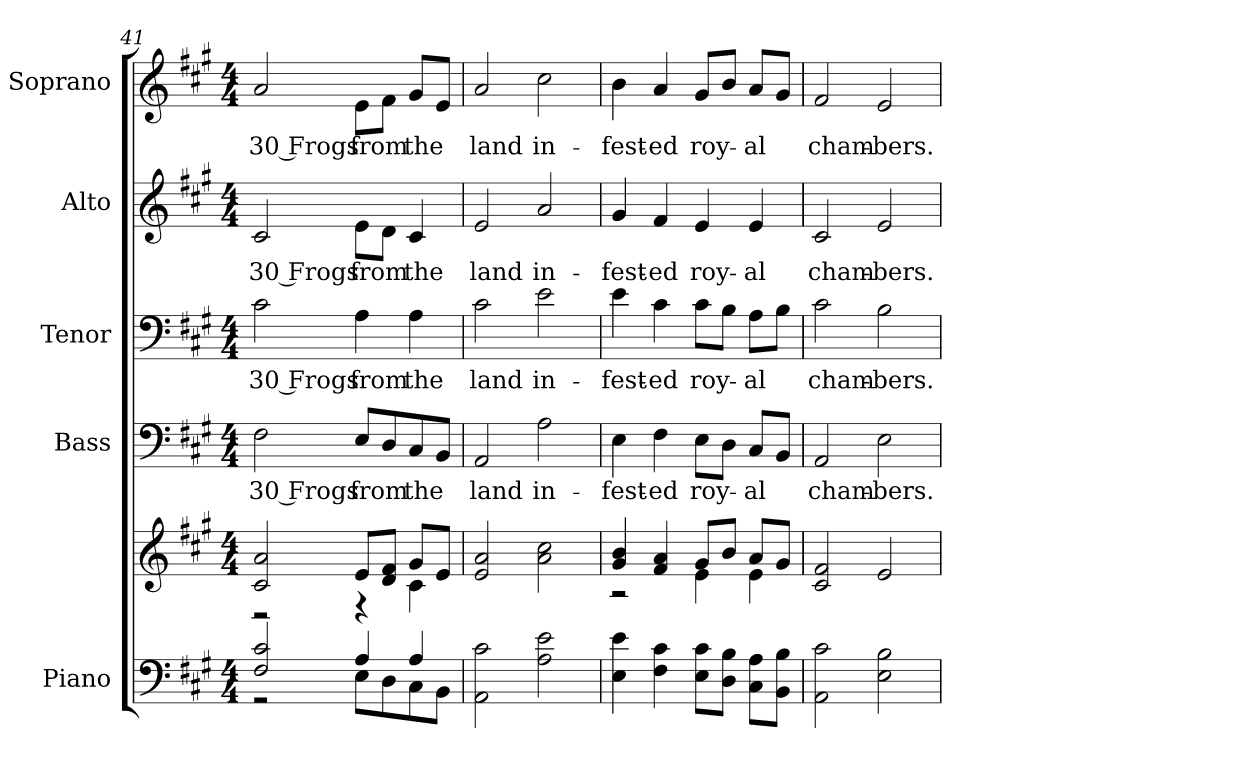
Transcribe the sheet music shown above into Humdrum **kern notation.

**kern	**kern	**kern	**text	**kern	**text	**kern	**text	**kern	**text
*part5	*part5	*part4	*part4	*part3	*part3	*part2	*part2	*part1	*part1
*staff6	*staff5	*staff4	*staff4	*staff3	*staff3	*staff2	*staff2	*staff1	*staff1
*I"Piano	*	*I"Bass	*	*I"Tenor	*	*I"Alto	*	*I"Soprano	*
*I'Pno.	*	*I'B.	*	*I'T.	*	*I'A.	*	*I'S.	*
!!LO:PB:g=z
*clefF4	*clefG2	*clefF4	*	*clefF4	*	*clefG2	*	*clefG2	*
*k[f#c#g#]	*k[f#c#g#]	*k[f#c#g#]	*	*k[f#c#g#]	*	*k[f#c#g#]	*	*k[f#c#g#]	*
*A:	*A:	*A:	*	*A:	*	*A:	*	*A:	*
*M4/4	*M4/4	*M4/4	*	*M4/4	*	*M4/4	*	*M4/4	*
=41	=41	=41	=41	=41	=41	=41	=41	=41	=41
*^	*^	*	*	*	*	*	*	*	*
!	!	!	!	!	!LO:LY:b:color=#000000	!	!	!	!	!	!
!	!	!	!	!	!	!	!LO:LY:b:color=#000000	!	!	!	!
!	!	!	!	!	!	!	!	!	!LO:LY:b:color=#000000	!	!
!	!	!	!	!	!	!	!	!	!	!	!LO:LY:b:color=#000000
2F#i/ 2c#i	2r	2c#i/ 2ai	2r	2F#i\	30 Frogs	2c#i\	30 Frogs	2c#i/	30 Frogs	2ai/	30 Frogs
!	!	!	!	!	!LO:LY:b:color=#000000	!	!	!	!	!	!
!	!	!	!	!	!	!	!LO:LY:b:color=#000000	!	!	!	!
!	!	!	!	!	!	!	!	!	!LO:LY:b:color=#000000	!	!
!	!	!	!	!	!	!	!	!	!	!	!LO:LY:b:color=#000000
4Ai/	8Ei\L	8ei/L	4r	8Ei/L	from	4Ai\	from	8ei\L	from	8ei\L	from
.	8Di\	8di/ 8f#iJ	.	8Di/	.	.	.	8di\J	.	8f#i\J	.
!	!	!	!	!	!LO:LY:b:color=#000000	!	!	!	!	!	!
!	!	!	!	!	!	!	!LO:LY:b:color=#000000	!	!	!	!
!	!	!	!	!	!	!	!	!	!LO:LY:b:color=#000000	!	!
!	!	!	!	!	!	!	!	!	!	!	!LO:LY:b:color=#000000
4Ai/	8C#i\	8g#i/L	4c#i\	8C#i/	the	4Ai\	the	4c#i/	the	8g#i/L	the
.	8BBi\J	8ei/J	.	8BBi/J	.	.	.	.	.	8ei/J	.
*v	*v	*	*	*	*	*	*	*	*	*	*
*	*v	*v	*	*	*	*	*	*	*	*
=42	=42	=42	=42	=42	=42	=42	=42	=42	=42
*^	*	*	*	*	*	*	*	*	*
!	!	!	!	!LO:LY:b:color=#000000	!	!	!	!	!	!
*v	*v	*	*	*	*	*	*	*	*	*
*^	*	*	*	*	*	*	*	*	*
!	!	!	!	!	!	!LO:LY:b:color=#000000	!	!	!	!
*v	*v	*	*	*	*	*	*	*	*	*
*^	*	*	*	*	*	*	*	*	*
!	!	!	!	!	!	!	!	!LO:LY:b:color=#000000	!	!
*v	*v	*	*	*	*	*	*	*	*	*
*^	*	*	*	*	*	*	*	*	*
!	!	!	!	!	!	!	!	!	!	!LO:LY:b:color=#000000
*v	*v	*	*	*	*	*	*	*	*	*
2AAi\ 2c#i	2ei/ 2ai	2AAi/	land	2c#i\	land	2ei/	land	2ai/	land
!	!	!	!LO:LY:b:color=#000000	!	!	!	!	!	!
!	!	!	!	!	!LO:LY:b:color=#000000	!	!	!	!
!	!	!	!	!	!	!	!LO:LY:b:color=#000000	!	!
!	!	!	!	!	!	!	!	!	!LO:LY:b:color=#000000
2Ai\ 2ei	2ai\ 2cc#i	2Ai\	in-	2ei\	in-	2ai/	in-	2cc#i\	in-
=43	=43	=43	=43	=43	=43	=43	=43	=43	=43
*	*^	*	*	*	*	*	*	*	*
!	!	!	!	!LO:LY:b:color=#000000	!	!	!	!	!	!
!	!	!	!	!	!	!LO:LY:b:color=#000000	!	!	!	!
!	!	!	!	!	!	!	!	!LO:LY:b:color=#000000	!	!
!	!	!	!	!	!	!	!	!	!	!LO:LY:b:color=#000000
4Ei\ 4ei	4g#i/ 4bi	2r	4Ei\	-fest-	4ei\	-fest-	4g#i/	-fest-	4bi\	-fest-
!	!	!	!	!LO:LY:b:color=#000000	!	!	!	!	!	!
!	!	!	!	!	!	!LO:LY:b:color=#000000	!	!	!	!
!	!	!	!	!	!	!	!	!LO:LY:b:color=#000000	!	!
!	!	!	!	!	!	!	!	!	!	!LO:LY:b:color=#000000
4F#i\ 4c#i	4f#i/ 4ai	.	4F#i\	-ed	4c#i\	-ed	4f#i/	-ed	4ai/	-ed
!	!	!	!	!LO:LY:b:color=#000000	!	!	!	!	!	!
!	!	!	!	!	!	!LO:LY:b:color=#000000	!	!	!	!
!	!	!	!	!	!	!	!	!LO:LY:b:color=#000000	!	!
!	!	!	!	!	!	!	!	!	!	!LO:LY:b:color=#000000
8Ei\ 8c#iL	8g#i/L	4ei\	8Ei\L	roy-	8c#i\L	roy-	4ei/	roy-	8g#i/L	roy-
8Di\ 8BiJ	8bi/J	.	8Di\J	.	8Bi\J	.	.	.	8bi/J	.
!	!	!	!	!LO:LY:b:color=#000000	!	!	!	!	!	!
!	!	!	!	!	!	!LO:LY:b:color=#000000	!	!	!	!
!	!	!	!	!	!	!	!	!LO:LY:b:color=#000000	!	!
!	!	!	!	!	!	!	!	!	!	!LO:LY:b:color=#000000
8C#i\ 8AiL	8ai/L	4ei\	8C#i/L	-al	8Ai\L	-al	4ei/	-al	8ai/L	-al
8BBi\ 8BiJ	8g#i/J	.	8BBi/J	.	8Bi\J	.	.	.	8g#i/J	.
*	*v	*v	*	*	*	*	*	*	*	*
=44	=44	=44	=44	=44	=44	=44	=44	=44	=44
!	!	!	!LO:LY:b:color=#000000	!	!	!	!	!	!
!	!	!	!	!	!LO:LY:b:color=#000000	!	!	!	!
!	!	!	!	!	!	!	!LO:LY:b:color=#000000	!	!
!	!	!	!	!	!	!	!	!	!LO:LY:b:color=#000000
2AAi\ 2c#i	2c#i/ 2f#i	2AAi/	cham-	2c#i\	cham-	2c#i/	cham-	2f#i/	cham-
!	!	!	!LO:LY:b:color=#000000	!	!	!	!	!	!
!	!	!	!	!	!LO:LY:b:color=#000000	!	!	!	!
!	!	!	!	!	!	!	!LO:LY:b:color=#000000	!	!
!	!	!	!	!	!	!	!	!	!LO:LY:b:color=#000000
2Ei\ 2Bi	2ei/	2Ei\	-bers.	2Bi\	-bers.	2ei/	-bers.	2ei/	-bers.
=	=	=	=	=	=	=	=	=	=
*-	*-	*-	*-	*-	*-	*-	*-	*-	*-
